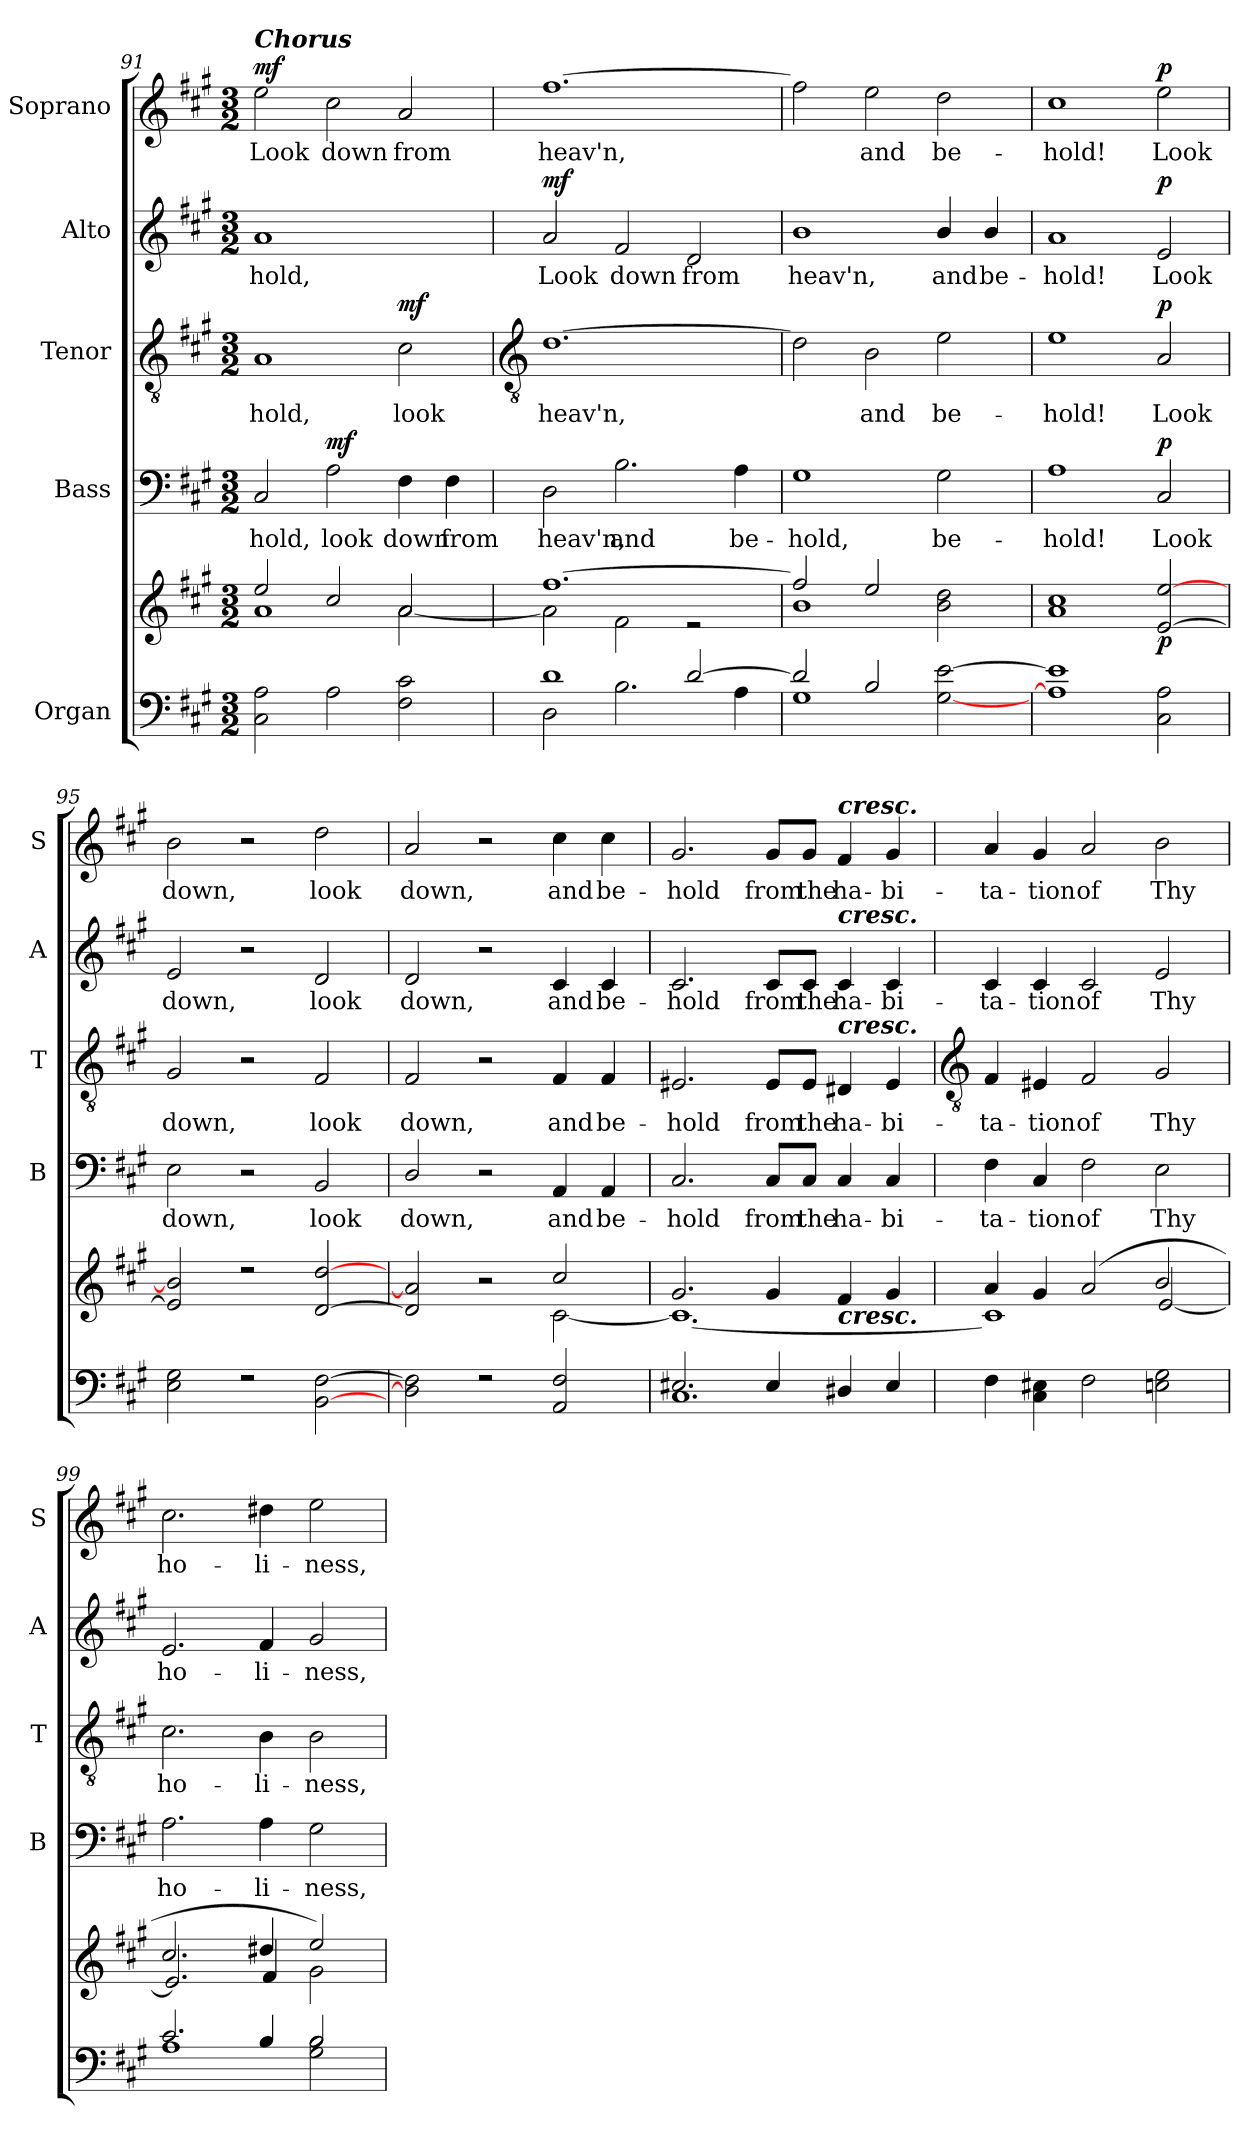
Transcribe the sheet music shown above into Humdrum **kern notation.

**kern	**kern	**dynam	**kern	**text	**dynam	**kern	**text	**dynam	**kern	**text	**dynam	**kern	**text	**dynam
*part5	*part5	*part5	*part4	*part4	*part4	*part3	*part3	*part3	*part2	*part2	*part2	*part1	*part1	*part1
*staff6	*staff5	*staff5/6	*staff4	*staff4	*staff4	*staff3	*staff3	*staff3	*staff2	*staff2	*staff2	*staff1	*staff1	*staff1
*I"Organ	*	*	*I"Bass	*	*	*I"Tenor	*	*	*I"Alto	*	*	*I"Soprano	*	*
*	*	*	*I'B	*	*	*I'T	*	*	*I'A	*	*	*I'S	*	*
*clefF4	*clefG2	*	*clefF4	*	*	*clefGv2	*	*	*clefG2	*	*	*clefG2	*	*
*k[f#c#g#]	*k[f#c#g#]	*	*k[f#c#g#]	*	*	*k[f#c#g#]	*	*	*k[f#c#g#]	*	*	*k[f#c#g#]	*	*
*A:	*A:	*	*A:	*	*	*A:	*	*	*A:	*	*	*A:	*	*
*M3/2	*M3/2	*	*M3/2	*	*	*M3/2	*	*	*M3/2	*	*	*M3/2	*	*
=91	=91	=91	=91	=91	=91	=91	=91	=91	=91	=91	=91	=91	=91	=91
*	*^	*	*	*	*	*	*	*	*	*	*	*	*	*
!	!	!	!	!	!	!	!	!	!	!	!	!	!LO:TX:a:Bi:t=Chorus	!	!
!	!	!	!	!	!LO:LY:b	!	!	!LO:LY:b	!	!	!LO:LY:b	!	!	!LO:LY:b	!LO:DY:b
2C#\ 2A\	2ee/	1a\	.	2C#	-hold,	.	1A	-hold,	.	1a	-hold,	.	2ee	Look	mf
!	!	!	!	!	!LO:LY:b	!LO:DY:b	!	!	!	!	!	!	!	!LO:LY:b	!
2A\	2cc#/	.	.	2A	look	mf	.	.	.	.	.	.	2cc#	down	.
!	!	!	!	!	!LO:LY:b	!	!	!LO:LY:b	!LO:DY:b	!	!	!	!	!LO:LY:b	!
2F#\ 2c#\	2a	[2a\	.	4F#	down	.	2c#	look	mf	2ryy	.	.	2a	from	.
!	!	!	!	!	!LO:LY:b	!	!	!	!	!	!	!	!	!	!
.	.	.	.	4F#	from	.	.	.	.	.	.	.	.	.	.
!!LO:LB:g=z
=92	=92	=92	=92	=92	=92	=92	=92	=92	=92	=92	=92	=92	=92	=92	=92
*	*	*	*	*	*	*	*clefGv2	*	*	*	*	*	*	*	*
*^	*	*	*	*	*	*	*	*	*	*	*	*	*	*	*
!	!	!	!	!	!	!LO:LY:b	!	!	!LO:LY:b	!	!	!LO:LY:b	!LO:DY:b	!	!LO:LY:b	!
1d/	2D\	[1.ff#	2a\]	.	2D	heav'n,	.	[1.d	heav'n,	.	2a	Look	mf	[1.ff#	heav'n,	.
!	!	!	!	!	!	!LO:LY:b	!	!	!	!	!	!LO:LY:b	!	!	!	!
.	2.B\	.	2f#\	.	2.B	and	.	.	.	.	2f#	down	.	.	.	.
!	!	!	!	!	!	!	!	!	!	!	!	!LO:LY:b	!	!	!	!
[2d/	.	.	2r	.	.	.	.	.	.	.	2d	from	.	.	.	.
!	!	!	!	!	!	!LO:LY:b	!	!	!	!	!	!	!	!	!	!
.	4A\	.	.	.	4A	be-	.	.	.	.	.	.	.	.	.	.
=93	=93	=93	=93	=93	=93	=93	=93	=93	=93	=93	=93	=93	=93	=93	=93	=93
!	!	!	!	!	!	!LO:LY:b	!	!	!	!	!	!LO:LY:b	!	!	!	!
2d/]	1G#\	2ff#/]	1b\	.	1G#	-hold,	.	2d]	.	.	1b	heav'n,	.	2ff#]	.	.
!	!	!	!	!	!	!	!	!	!LO:LY:b	!	!	!	!	!	!LO:LY:b	!
2B/	.	2ee/	.	.	.	.	.	2B	and	.	.	.	.	2ee	and	.
!	!	!	!	!	!	!LO:LY:b	!	!	!LO:LY:b	!	!	!LO:LY:b	!	!	!LO:LY:b	!
[2G#\ [2e\	2ryy	2b 2dd	2ryy	.	2G#	be-	.	2e	be-	.	4b/	and	.	2dd	be-	.
!	!	!	!	!	!	!	!	!	!	!	!	!LO:LY:b	!	!	!	!
.	.	.	.	.	.	.	.	.	.	.	4b/	be-	.	.	.	.
=94	=94	=94	=94	=94	=94	=94	=94	=94	=94	=94	=94	=94	=94	=94	=94	=94
!	!LO:N:vis=1	!	!LO:N:vis=1	!	!	!LO:LY:b	!	!	!LO:LY:b	!	!	!LO:LY:b	!	!	!LO:LY:b	!
1A\] 1e\]	1.ryy	1a 1cc#	1.ryy	.	1A	-hold!	.	1e	-hold!	.	1a	-hold!	.	1cc#	-hold!	.
!	!	!	!	!LO:DY:b	!	!LO:LY:b	!LO:DY:b	!	!LO:LY:b	!LO:DY:b	!	!LO:LY:b	!LO:DY:b	!	!LO:LY:b	!LO:DY:b
2C#\ 2A\	.	[2e [2ee	.	p	2C#	Look	p	2A	Look	p	2e	Look	p	2ee	Look	p
=95	=95	=95	=95	=95	=95	=95	=95	=95	=95	=95	=95	=95	=95	=95	=95	=95
!	!LO:N:vis=1	!	!LO:N:vis=1	!	!	!LO:LY:b	!	!	!LO:LY:b	!	!	!LO:LY:b	!	!	!LO:LY:b	!
2E\ 2G#\	1.ryy	2e] 2b]	1.ryy	.	2E	down,	.	2G#	down,	.	2e	down,	.	2b	down,	.
2r	.	2r	.	.	2r	.	.	2r	.	.	2r	.	.	2r	.	.
!	!	!	!	!	!	!LO:LY:b	!	!	!LO:LY:b	!	!	!LO:LY:b	!	!	!LO:LY:b	!
[2BB\ [2F#\	.	[2d [2dd	.	.	2BB	look	.	2F#	look	.	2d	look	.	2dd	look	.
=96	=96	=96	=96	=96	=96	=96	=96	=96	=96	=96	=96	=96	=96	=96	=96	=96
!	!LO:N:vis=1	!	!	!	!	!LO:LY:b	!	!	!LO:LY:b	!	!	!LO:LY:b	!	!	!LO:LY:b	!
2D\] 2F#\]	1.ryy	2d] 2a]	2ryy	.	2D/	down,	.	2F#	down,	.	2d	down,	.	2a	down,	.
2r	.	2r	2ryy	.	2r	.	.	2r	.	.	2r	.	.	2r	.	.
!	!	!	!	!	!	!LO:LY:b	!	!	!LO:LY:b	!	!	!LO:LY:b	!	!	!LO:LY:b	!
2AA/ 2F#/	.	2cc#/	[2c#\	.	4AA	and	.	4F#	and	.	4c#	and	.	4cc#	and	.
!	!	!	!	!	!	!LO:LY:b	!	!	!LO:LY:b	!	!	!LO:LY:b	!	!	!LO:LY:b	!
.	.	.	.	.	4AA	be-	.	4F#	be-	.	4c#	be-	.	4cc#	be-	.
=97	=97	=97	=97	=97	=97	=97	=97	=97	=97	=97	=97	=97	=97	=97	=97	=97
!	!	!	!	!	!	!LO:LY:b	!	!	!LO:LY:b	!	!	!LO:LY:b	!	!	!LO:LY:b	!
2.E#X/	1.C#\	2.g#	1.c#\_	.	2.C#	-hold	.	2.E#X	-hold	.	2.c#	-hold	.	2.g#	-hold	.
!	!	!	!	!	!	!LO:LY:b	!	!	!LO:LY:b	!	!	!LO:LY:b	!	!	!LO:LY:b	!
4E#/	.	4g#	.	.	8C#/L	from	.	8E#/L	from	.	8c#/L	from	.	8g#/L	from	.
!	!	!	!	!	!	!LO:LY:b	!	!	!LO:LY:b	!	!	!LO:LY:b	!	!	!LO:LY:b	!
.	.	.	.	.	8C#/J	the	.	8E#/J	the	.	8c#/J	the	.	8g#/J	the	.
!	!	!	!	!	!	!	!	!	!	!	!	!	!	!LO:TX:a:Bi:t=cresc.	!	!
!	!	!	!	!	!	!	!	!	!	!	!LO:TX:a:Bi:t=cresc.	!	!	!	!	!
!	!	!	!	!	!	!	!	!LO:TX:a:Bi:t=cresc.	!	!	!	!	!	!	!	!
!	!	!LO:TX:b:Bi:t=cresc.	!	!	!	!	!	!	!	!	!	!	!	!	!	!
!	!	!	!	!	!	!LO:LY:b	!	!	!LO:LY:b	!	!	!LO:LY:b	!	!	!LO:LY:b	!
4D#X/	.	4f#	.	.	4C#	ha-	.	4D#X	ha-	.	4c#	ha-	.	4f#	ha-	.
!	!	!	!	!	!	!LO:LY:b	!	!	!LO:LY:b	!	!	!LO:LY:b	!	!	!LO:LY:b	!
4E#/	.	4g#	.	.	4C#	-bi-	.	4E#	-bi-	.	4c#	-bi-	.	4g#	-bi-	.
!!LO:LB:g=z
=98	=98	=98	=98	=98	=98	=98	=98	=98	=98	=98	=98	=98	=98	=98	=98	=98
*	*	*	*	*	*	*	*	*clefGv2	*	*	*	*	*	*	*	*
!	!	!	!	!	!	!LO:LY:b	!	!	!LO:LY:b	!	!	!LO:LY:b	!	!	!LO:LY:b	!
1.ryy	4F#\	4a	1c#\]	.	4F#	-ta-	.	4F#	-ta-	.	4c#	-ta-	.	4a	-ta-	.
!	!	!	!	!	!	!LO:LY:b	!	!	!LO:LY:b	!	!	!LO:LY:b	!	!	!LO:LY:b	!
.	4C#\ 4E#X\	4g#	.	.	4C#	-tion	.	4E#X	-tion	.	4c#	-tion	.	4g#	-tion	.
!	!	!	!	!	!	!LO:LY:b	!	!	!LO:LY:b	!	!	!LO:LY:b	!	!	!LO:LY:b	!
.	2F#\	(>2a	.	.	2F#	of	.	2F#	of	.	2c#	of	.	2a	of	.
!	!	!	!	!	!	!LO:LY:b	!	!	!LO:LY:b	!	!	!LO:LY:b	!	!	!LO:LY:b	!
.	2En\ 2G#\	2b/	[2e/	.	2E	Thy	.	2G#	Thy	.	2e	Thy	.	2b	Thy	.
=99	=99	=99	=99	=99	=99	=99	=99	=99	=99	=99	=99	=99	=99	=99	=99	=99
!	!	!	!	!	!	!LO:LY:b	!	!	!LO:LY:b	!	!	!LO:LY:b	!	!	!LO:LY:b	!
2.c#/	1A\	2.cc#/	2.e/]	.	2.A	ho-	.	2.c#	ho-	.	2.e	ho-	.	2.cc#	ho-	.
!	!	!	!	!	!	!LO:LY:b	!	!	!LO:LY:b	!	!	!LO:LY:b	!	!	!LO:LY:b	!
4B/	.	4dd#X/	4f#/	.	4A	-li-	.	4B	-li-	.	4f#	-li-	.	4dd#X	-li-	.
!	!	!	!	!	!	!LO:LY:b	!	!	!LO:LY:b	!	!	!LO:LY:b	!	!	!LO:LY:b	!
2B/	2G#\ 2B\	2ee)	2g#\	.	2G#	-ness,	.	2B	-ness,	.	2g#	-ness,	.	2ee	-ness,	.
*v	*v	*	*	*	*	*	*	*	*	*	*	*	*	*	*	*
*	*v	*v	*	*	*	*	*	*	*	*	*	*	*	*	*
=	=	=	=	=	=	=	=	=	=	=	=	=	=	=
*-	*-	*-	*-	*-	*-	*-	*-	*-	*-	*-	*-	*-	*-	*-
